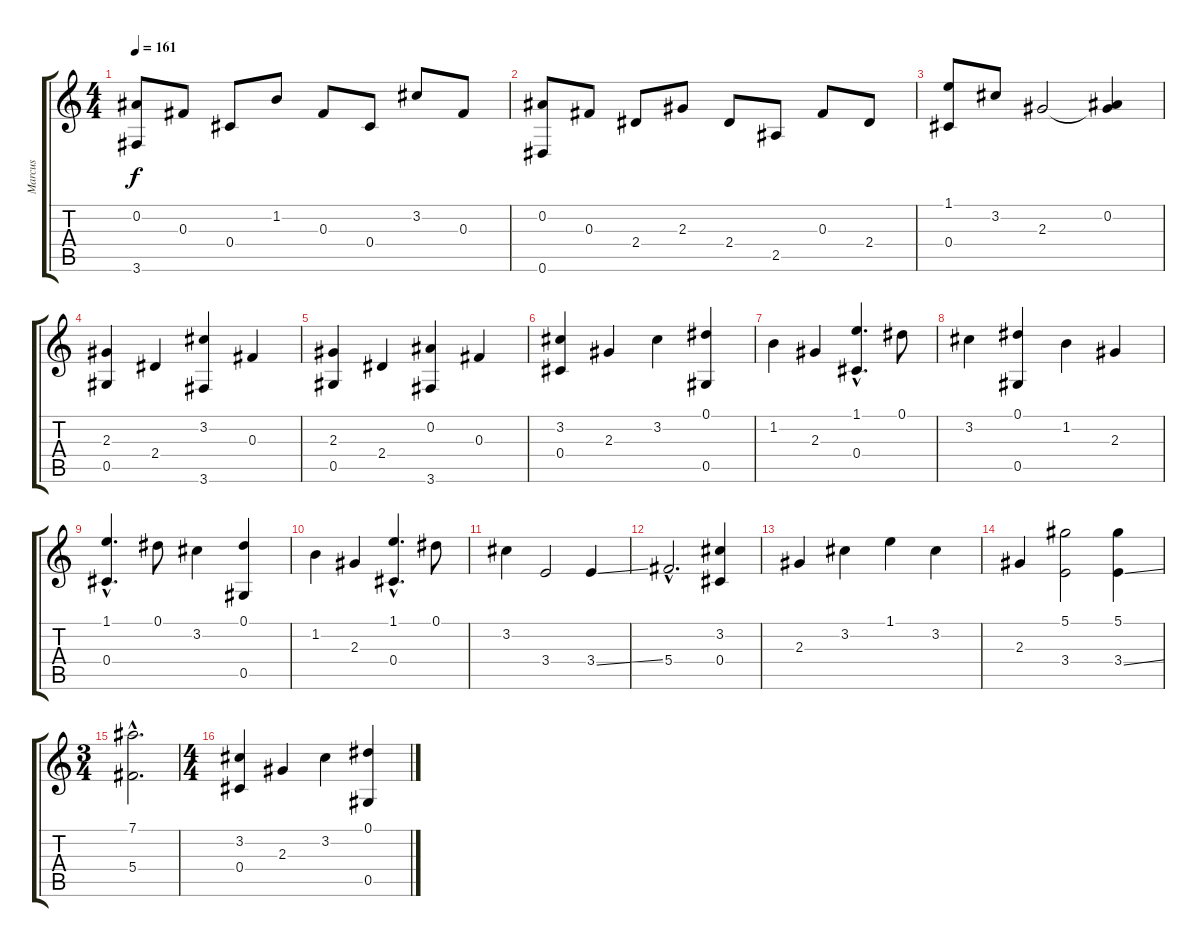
\track ("Marcus" "Marcus") {instrument acousticguitarsteel}
\staff {score tabs}
\tuning (Eb4 Bb3 Gb3 Db3 Ab2 Eb2) {hide}
\ts (4 4)
\tempo 161
\clef g2
\ks c
(0.2 3.6).8{dy f} 0.3.8 0.4.8 1.2.8 0.3.8 0.4.8 3.2.8 0.3.8 |
(0.2 0.6).8 0.3.8 2.4.8 2.3.8 2.4.8 2.5.8 0.3.8 2.4.8 |
(1.1 0.4).8 3.2.8 2.3.2 (0.2 2.3{t}).4 |
(2.3 0.5).4 2.4.4 (3.2 3.6).4 0.3.4 |
(2.3 0.5).4 2.4.4 (0.2 3.6).4 0.3.4 |
(3.2 0.4).4 2.3.4 3.2.4 (0.1 0.5).4 |
1.2.4 2.3.4 (1.1{hac} 0.4).4{d} 0.1.8 |
3.2.4 (0.1 0.5).4 1.2.4 2.3.4 |
(1.1{hac} 0.4{hac}).4{d} 0.1.8 3.2.4 (0.1 0.5).4 |
1.2.4 2.3.4 (1.1{hac} 0.4{hac}).4{d} 0.1.8 |
3.2.4 3.4.2 3.4{ss}.4 |
5.4{hac}.2{d} (3.2 0.4).4 |
2.3.4 3.2.4 1.1.4 3.2.4 |
2.3.4 (5.1 3.4).2 (5.1 3.4{ss}).4 |
\ts (3 4)
(7.1{hac} 5.4{hac}).2{d} |
\ts (4 4)
(3.2 0.4).4 2.3.4 3.2.4 (0.1 0.5).4
